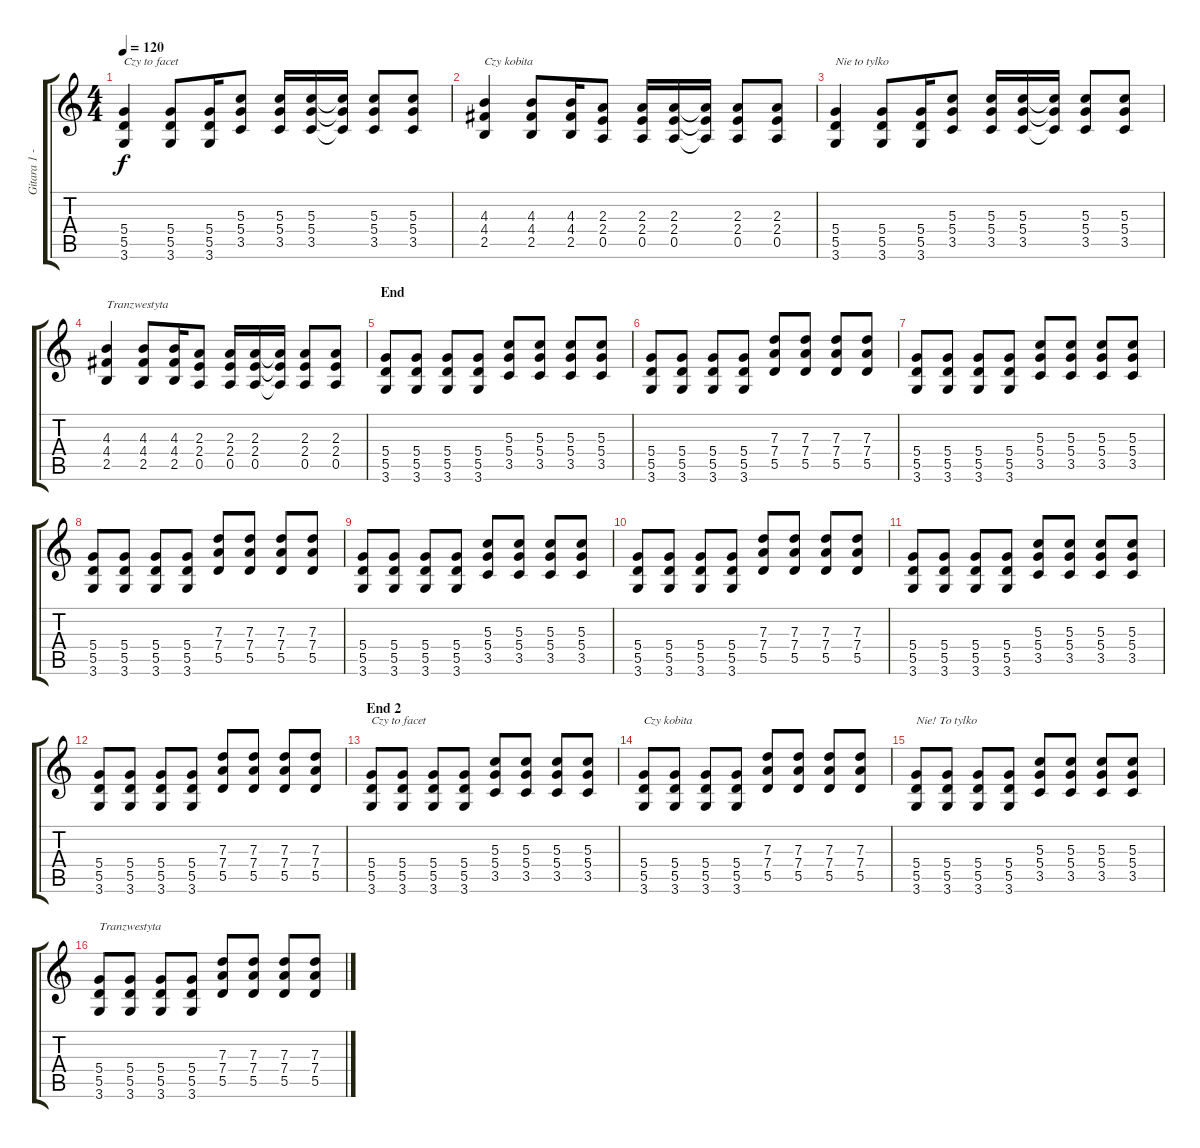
\track ("Gitara 1 - Kefir" "Gitara 1 -") {instrument distortionguitar}
\staff {score tabs}
\tuning (E4 B3 G3 D3 A2 E2) {hide}
\ts (4 4)
\tempo 120
\clef g2
\ks c
(5.4 5.5 3.6).4{txt "Czy to facet " dy f} (5.4 5.5 3.6).8 (5.4 5.5 3.6).16 (5.3 5.4 3.5).8 (5.3 5.4 3.5).16 (5.3 5.4 3.5).16 (5.3{t} 5.4{t} 3.5{t}).16 (5.3 5.4 3.5).8 (5.3 5.4 3.5).8 |
(4.3 4.4 2.5).4{txt "Czy kobita"} (4.3 4.4 2.5).8 (4.3 4.4 2.5).16 (2.3 2.4 0.5).8 (2.3 2.4 0.5).16 (2.3 2.4 0.5).16 (2.3{t} 2.4{t} 0.5{t}).16 (2.3 2.4 0.5).8 (2.3 2.4 0.5).8 |
(5.4 5.5 3.6).4{txt "Nie to tylko"} (5.4 5.5 3.6).8 (5.4 5.5 3.6).16 (5.3 5.4 3.5).8 (5.3 5.4 3.5).16 (5.3 5.4 3.5).16 (5.3{t} 5.4{t} 3.5{t}).16 (5.3 5.4 3.5).8 (5.3 5.4 3.5).8 |
(4.3 4.4 2.5).4{txt "Tranzwestyta"} (4.3 4.4 2.5).8 (4.3 4.4 2.5).16 (2.3 2.4 0.5).8 (2.3 2.4 0.5).16 (2.3 2.4 0.5).16 (2.3{t} 2.4{t} 0.5{t}).16 (2.3 2.4 0.5).8 (2.3 2.4 0.5).8 |
\section ("" "End")
(5.4 5.5 3.6).8 (5.4 5.5 3.6).8 (5.4 5.5 3.6).8 (5.4 5.5 3.6).8 (5.3 5.4 3.5).8 (5.3 5.4 3.5).8 (5.3 5.4 3.5).8 (5.3 5.4 3.5).8 |
(5.4 5.5 3.6).8 (5.4 5.5 3.6).8 (5.4 5.5 3.6).8 (5.4 5.5 3.6).8 (7.3 7.4 5.5).8 (7.3 7.4 5.5).8 (7.3 7.4 5.5).8 (7.3 7.4 5.5).8 |
(5.4 5.5 3.6).8 (5.4 5.5 3.6).8 (5.4 5.5 3.6).8 (5.4 5.5 3.6).8 (5.3 5.4 3.5).8 (5.3 5.4 3.5).8 (5.3 5.4 3.5).8 (5.3 5.4 3.5).8 |
(5.4 5.5 3.6).8 (5.4 5.5 3.6).8 (5.4 5.5 3.6).8 (5.4 5.5 3.6).8 (7.3 7.4 5.5).8 (7.3 7.4 5.5).8 (7.3 7.4 5.5).8 (7.3 7.4 5.5).8 |
(5.4 5.5 3.6).8 (5.4 5.5 3.6).8 (5.4 5.5 3.6).8 (5.4 5.5 3.6).8 (5.3 5.4 3.5).8 (5.3 5.4 3.5).8 (5.3 5.4 3.5).8 (5.3 5.4 3.5).8 |
(5.4 5.5 3.6).8 (5.4 5.5 3.6).8 (5.4 5.5 3.6).8 (5.4 5.5 3.6).8 (7.3 7.4 5.5).8 (7.3 7.4 5.5).8 (7.3 7.4 5.5).8 (7.3 7.4 5.5).8 |
(5.4 5.5 3.6).8 (5.4 5.5 3.6).8 (5.4 5.5 3.6).8 (5.4 5.5 3.6).8 (5.3 5.4 3.5).8 (5.3 5.4 3.5).8 (5.3 5.4 3.5).8 (5.3 5.4 3.5).8 |
(5.4 5.5 3.6).8 (5.4 5.5 3.6).8 (5.4 5.5 3.6).8 (5.4 5.5 3.6).8 (7.3 7.4 5.5).8 (7.3 7.4 5.5).8 (7.3 7.4 5.5).8 (7.3 7.4 5.5).8 |
\section ("" "End 2")
(5.4 5.5 3.6).8{txt "Czy to facet"} (5.4 5.5 3.6).8 (5.4 5.5 3.6).8 (5.4 5.5 3.6).8 (5.3 5.4 3.5).8 (5.3 5.4 3.5).8 (5.3 5.4 3.5).8 (5.3 5.4 3.5).8 |
(5.4 5.5 3.6).8{txt "Czy kobita"} (5.4 5.5 3.6).8 (5.4 5.5 3.6).8 (5.4 5.5 3.6).8 (7.3 7.4 5.5).8 (7.3 7.4 5.5).8 (7.3 7.4 5.5).8 (7.3 7.4 5.5).8 |
(5.4 5.5 3.6).8{txt "Nie! To tylko"} (5.4 5.5 3.6).8 (5.4 5.5 3.6).8 (5.4 5.5 3.6).8 (5.3 5.4 3.5).8 (5.3 5.4 3.5).8 (5.3 5.4 3.5).8 (5.3 5.4 3.5).8 |
(5.4 5.5 3.6).8{txt "Tranzwestyta"} (5.4 5.5 3.6).8 (5.4 5.5 3.6).8 (5.4 5.5 3.6).8 (7.3 7.4 5.5).8 (7.3 7.4 5.5).8 (7.3 7.4 5.5).8 (7.3 7.4 5.5).8
